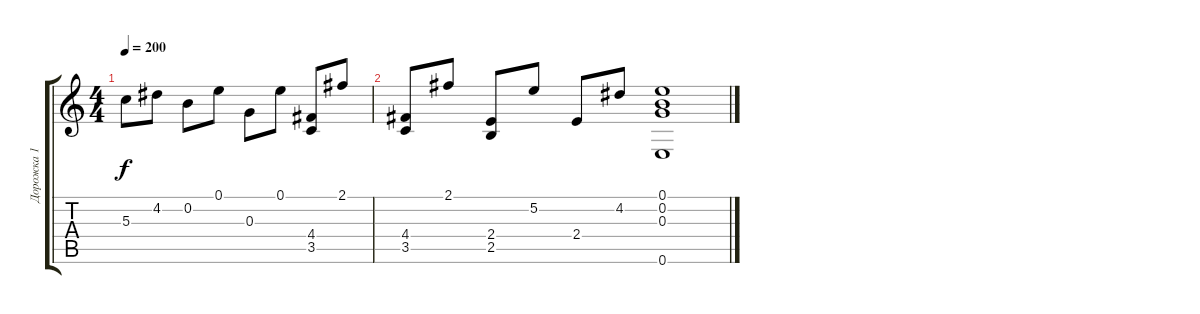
\track ("Дорожка 1" "Дорожка 1") {instrument acousticguitarsteel}
\staff {score tabs}
\tuning (E4 B3 G3 D3 A2 E2) {hide}
\ts (4 4)
\tempo 200
\clef g2
\ks c
5.3.8{dy f} 4.2.8 0.2.8 0.1.8 0.3.8 0.1.8 (4.4 3.5).8 2.1.8 |
(4.4 3.5).8 2.1.8 (2.4 2.5).8 5.2.8 2.4.8 4.2.8 (0.1 0.2 0.3 0.6).1
